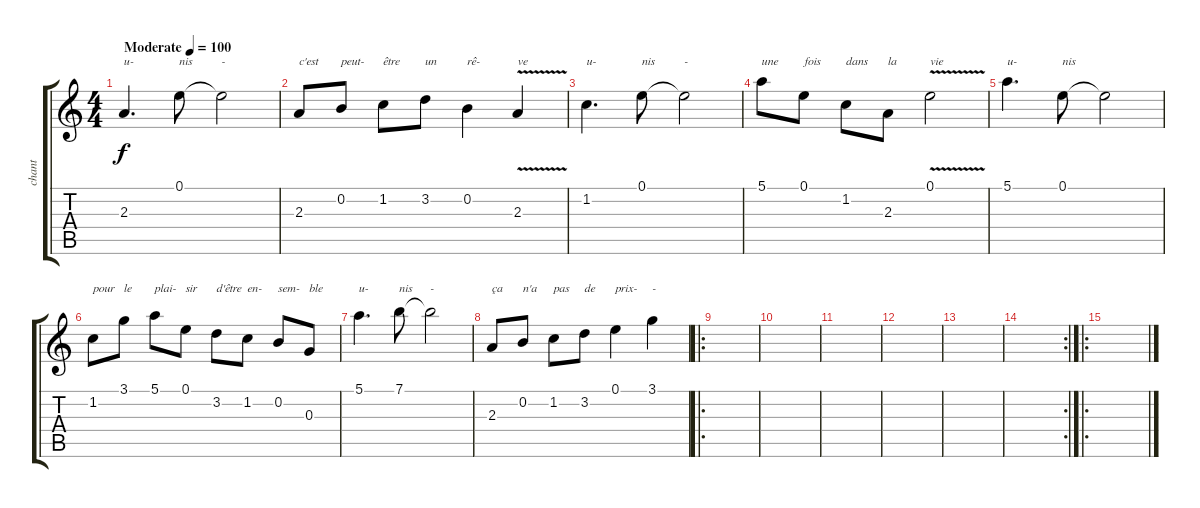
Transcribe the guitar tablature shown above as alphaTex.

\track ("chant" "chant") {instrument acousticguitarsteel}
\staff {score tabs}
\tuning (E4 B3 G3 D3 A2 E2) {hide}
\ts (4 4)
\tempo (100 "Moderate")
\clef g2
\ks c
2.3.4{d txt "u-" dy f instrument acousticguitarsteel} 0.1.8{txt "nis"} 0.1{t}.2{txt "-"} |
2.3.8{txt "c'est"} 0.2.8{txt "peut-"} 1.2.8{txt "être"} 3.2.8{txt "un"} 0.2.4{txt "rê-"} 2.3{v}.4{txt "ve"} |
1.2.4{d txt "u-"} 0.1.8{txt "nis"} 0.1{t}.2{txt "-"} |
5.1.8{txt "une"} 0.1.8{txt "fois"} 1.2.8{txt "dans"} 2.3.8{txt "la"} 0.1{v}.2{txt "vie"} |
5.1.4{d txt "u-"} 0.1.8{txt "nis"} 0.1{t}.2 |
1.2.8{txt "pour"} 3.1.8{txt "le"} 5.1.8{txt "plai-"} 0.1.8{txt "sir"} 3.2.8{txt "d'être"} 1.2.8{txt "en-"} 0.2.8{txt "sem-"} 0.3.8{txt "ble"} |
5.1.4{d txt "u-"} 7.1.8{txt "nis"} 7.1{t}.2{txt "-"} |
2.3.8{txt "ça"} 0.2.8{txt "n'a"} 1.2.8{txt "pas"} 3.2.8{txt "de"} 0.1.4{txt "prix-"} 3.1.4{txt "-"} |
\ro
|
|
|
|
|
\rc 2
|
\ro
